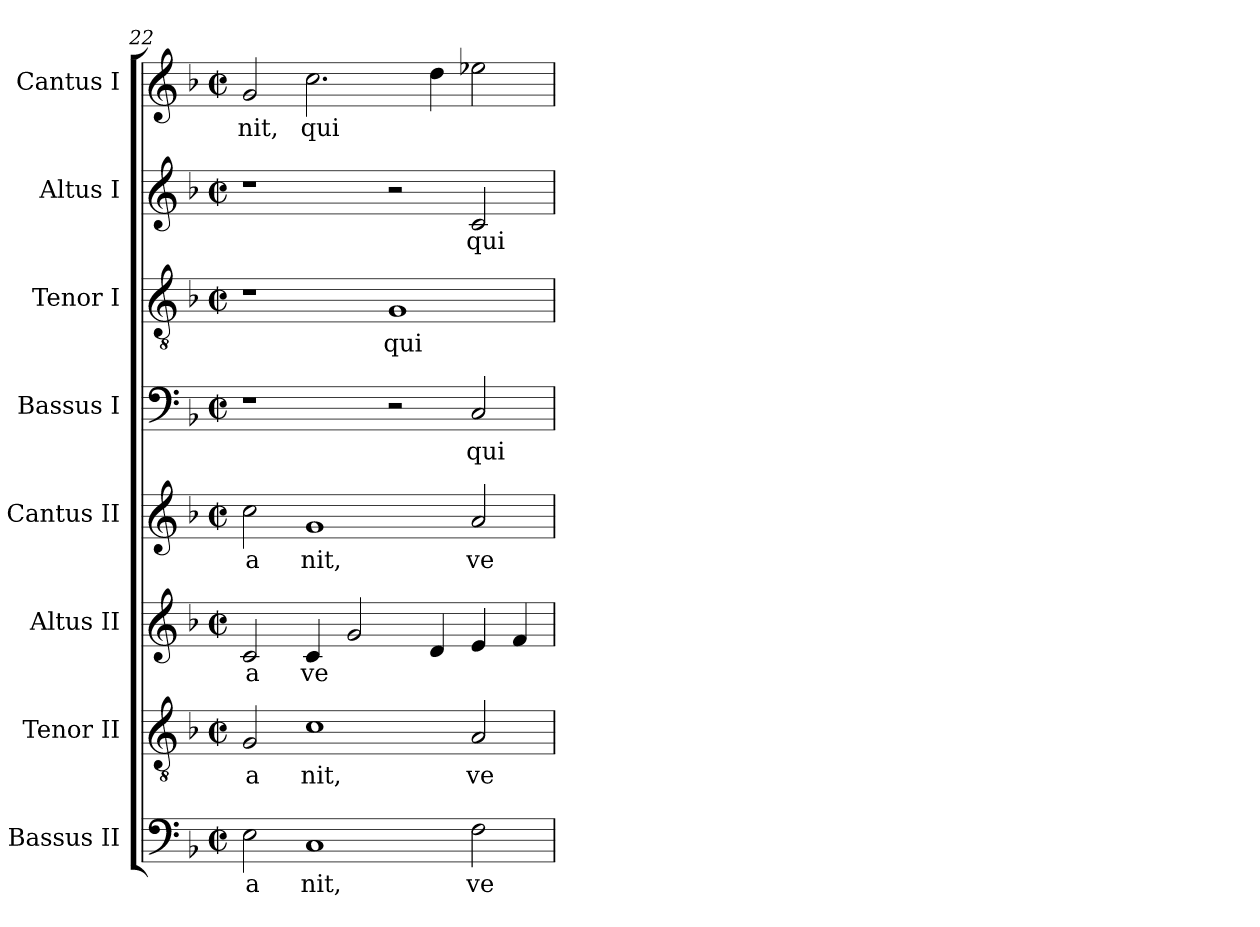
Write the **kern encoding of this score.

**kern	**text	**kern	**text	**kern	**text	**kern	**text	**kern	**text	**kern	**text	**kern	**text	**kern	**text
*part8	*part8	*part7	*part7	*part6	*part6	*part5	*part5	*part4	*part4	*part3	*part3	*part2	*part2	*part1	*part1
*staff8	*staff8	*staff7	*staff7	*staff6	*staff6	*staff5	*staff5	*staff4	*staff4	*staff3	*staff3	*staff2	*staff2	*staff1	*staff1
*I"Bassus II	*	*I"Tenor II	*	*I"Altus II	*	*I"Cantus II	*	*I"Bassus I	*	*I"Tenor I	*	*I"Altus I	*	*I"Cantus I	*
*clefF4	*	*clefGv2	*	*clefG2	*	*clefG2	*	*clefF4	*	*clefGv2	*	*clefG2	*	*clefG2	*
*k[b-]	*	*k[b-]	*	*k[b-]	*	*k[b-]	*	*k[b-]	*	*k[b-]	*	*k[b-]	*	*k[b-]	*
*F:	*	*F:	*	*F:	*	*F:	*	*F:	*	*F:	*	*F:	*	*F:	*
*M2/2	*	*M2/2	*	*M2/2	*	*M2/2	*	*M2/2	*	*M2/2	*	*M2/2	*	*M2/2	*
*met(c|)	*	*met(c|)	*	*met(c|)	*	*met(c|)	*	*met(c|)	*	*met(c|)	*	*met(c|)	*	*met(c|)	*
=22	=22	=22	=22	=22	=22	=22	=22	=22	=22	=22	=22	=22	=22	=22	=22
!	!LO:LY:b:cj	!	!LO:LY:b:cj	!	!LO:LY:b:cj	!	!LO:LY:b:cj	!	!	!	!	!	!	!	!LO:LY:b:cj
2E\	a	2G/	-a	2c/	a	2cc\	a	1r	.	1r	.	1r	.	2g/	nit,
!	!LO:LY:b:cj	!	!LO:LY:b:cj	!	!LO:LY:b:cj	!	!LO:LY:b:cj	!	!	!	!	!	!	!	!LO:LY:b
1C	nit,	1c	-nit,	4c/	ve	1g	nit,	.	.	.	.	.	.	2.cc\	qui
.	.	.	.	2g/	.	.	.	.	.	.	.	.	.	.	.
!	!	!	!	!	!	!	!	!	!	!	!LO:LY:b:cj	!	!	!	!
.	.	.	.	.	.	.	.	2r	.	1G	qui-	2r	.	.	.
.	.	.	.	4d/	.	.	.	.	.	.	.	.	.	4dd\	.
!	!LO:LY:b:cj	!	!LO:LY:b:cj	!	!	!	!LO:LY:b:cj	!	!LO:LY:b:cj	!	!	!	!LO:LY:b:cj	!	!
2F\	ve	2A/	ve-	4e/	.	2a/	ve	2C/	qui	.	.	2c/	qui	2ee-X\	.
.	.	.	.	4f/	.	.	.	.	.	.	.	.	.	.	.
=	=	=	=	=	=	=	=	=	=	=	=	=	=	=	=
*-	*-	*-	*-	*-	*-	*-	*-	*-	*-	*-	*-	*-	*-	*-	*-
